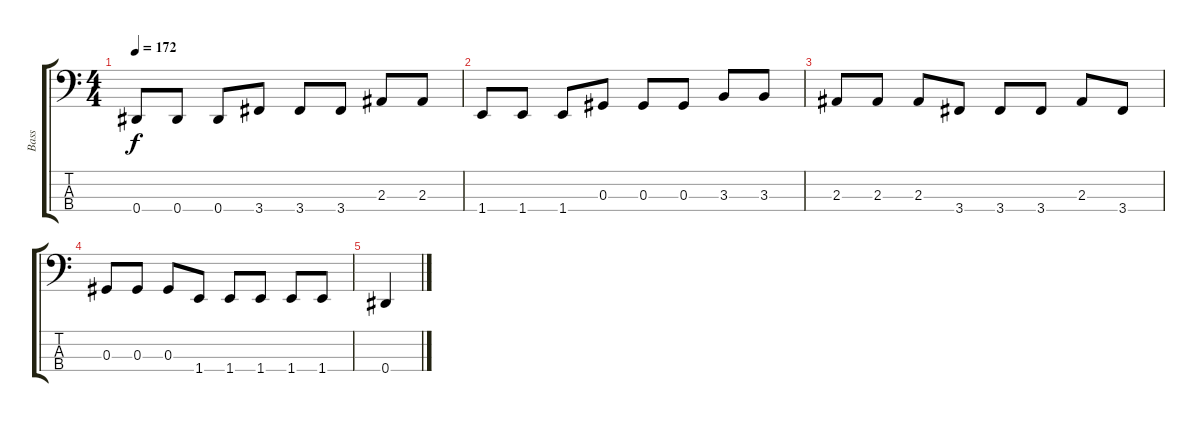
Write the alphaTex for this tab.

\track ("Bass" "Bass") {instrument electricbasspick}
\staff {score tabs}
\tuning (Gb2 Db2 Ab1 Eb1) {hide}
\ts (4 4)
\tempo 172
\clef f4
\ks c
0.4.8{dy f} 0.4.8 0.4.8 3.4.8 3.4.8 3.4.8 2.3.8 2.3.8 |
1.4.8 1.4.8 1.4.8 0.3.8 0.3.8 0.3.8 3.3.8 3.3.8 |
2.3.8 2.3.8 2.3.8 3.4.8 3.4.8 3.4.8 2.3.8 3.4.8 |
0.3.8 0.3.8 0.3.8 1.4.8 1.4.8 1.4.8 1.4.8 1.4.8 |
0.4.4
